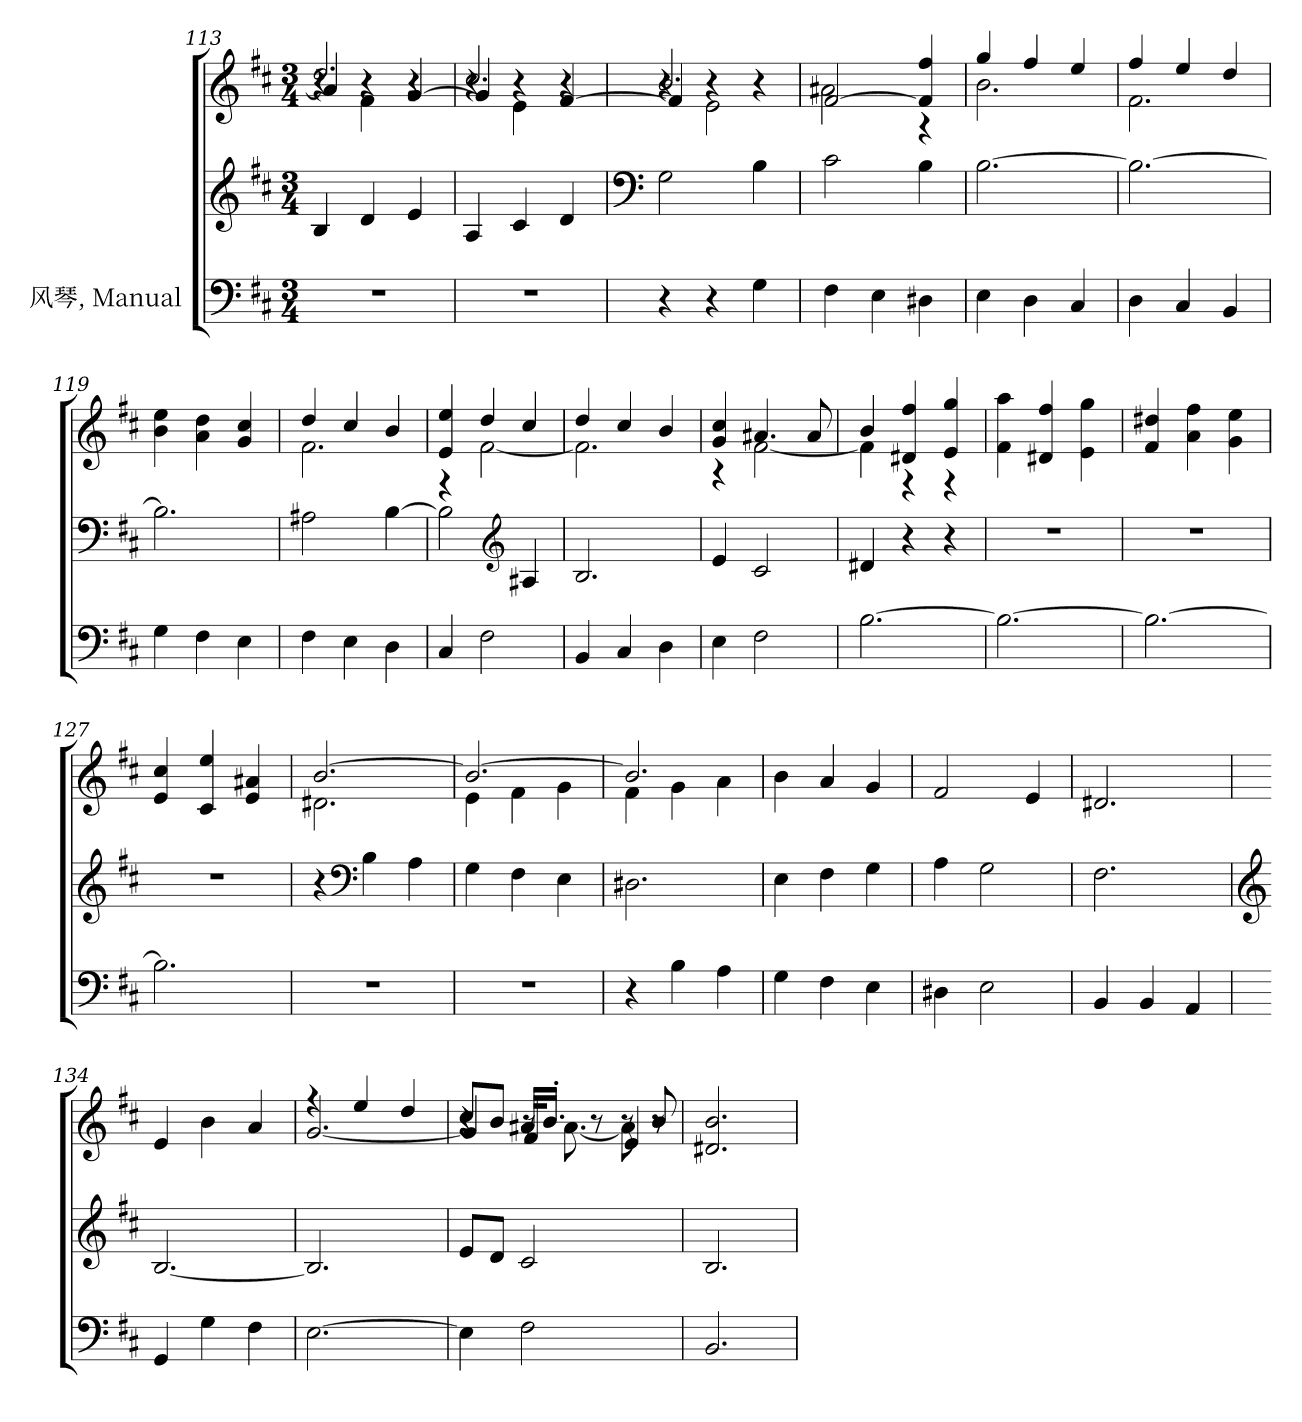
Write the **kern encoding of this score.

**kern	**kern	**kern
*part1	*part1	*part1
*staff3	*staff2	*staff1
*I"风琴, Manual	*	*
*clefF4	*clefG2	*clefG2
*k[f#c#]	*k[f#c#]	*k[f#c#]
*M3/4	*M3/4	*M3/4
=113	=113	=113
*	*	*^
*	*	*	*^
2.r	4B/	2.dd/	4r	4a/]
.	4d/	.	4f#\	4r
.	4e/	.	4r	[4g/
=114	=114	=114	=114	=114
2.r	4A/	2.cc#/	4r	4g/]
.	4c#/	.	4e\	4r
.	4d/	.	4r	[4f#/
!!LO:LB:g=z	!!	!!
=115	=115	=115	=115	=115
*	*clefF4	*	*	*
4r	2G\	2.b/	4r	4f#/]
4r	.	.	2e\	4r
4G\	4B\	.	.	4r
*	*	*	*v	*v
=116	=116	=116	=116
4F#\	2c#\	[2f#/	2a#X\
4E\	.	.	.
4D#X\	4B\	4f#/] 4ff#/	4r
=117	=117	=117	=117
4E\	[2.B\	4gg/	2.b\
4D\	.	4ff#/	.
4C#/	.	4ee/	.
=118	=118	=118	=118
4D\	2.B\_	4ff#/	2.f#\
4C#/	.	4ee/	.
4BB/	.	4dd/	.
*	*	*v	*v
=119	=119	=119
4G\	2.B\]	4b\ 4ee\
4F#\	.	4a\ 4dd\
4E\	.	4g/ 4cc#/
=120	=120	=120
*	*	*^
4F#\	2A#X\	4dd/	2.f#\
4E\	.	4cc#/	.
4D\	[4B\	4b/	.
=121	=121	=121	=121
4C#/	2B\]	4e/ 4ee/	4r
2F#\	.	4dd/	[2f#\
*	*clefG2	*	*
.	4A#X/	4cc#/	.
=122	=122	=122	=122
4BB/	2.B/	4dd/	2.f#\]
4C#/	.	4cc#/	.
4D\	.	4b/	.
=123	=123	=123	=123
4E\	4e/	4g/ 4cc#/	4r
2F#\	2c#/	4.a#X/	[2f#\
.	.	8a#/	.
!!LO:PB:g=z	!!
=124	=124	=124	=124
[2.B\	4d#X/	4b/	4f#\]
.	4r	4d#X/ 4ff#/	4r
.	4r	4e/ 4gg/	4r
*	*	*v	*v
=125	=125	=125
2.B\_	2.r	4f#\ 4aa\
.	.	4d#X/ 4ff#/
.	.	4e\ 4gg\
=126	=126	=126
2.B\_	2.r	4f#/ 4dd#X/
.	.	4a\ 4ff#\
.	.	4g\ 4ee\
=127	=127	=127
2.B\]	2.r	4e/ 4cc#/
.	.	4c#/ 4ee/
.	.	4e/ 4a#X/
=128	=128	=128
*	*	*^
2.r	4r	[2.b/	2.d#X\
*	*clefF4	*	*
.	4B\	.	.
.	4A\	.	.
=129	=129	=129	=129
2.r	4G\	2.b/_	4e\
.	4F#\	.	4f#\
.	4E\	.	4g\
=130	=130	=130	=130
4r	2.D#X\	2.b/]	4f#\
4B\	.	.	4g\
4A\	.	.	4a\
*	*	*v	*v
=131	=131	=131
4G\	4E\	4b\
4F#\	4F#\	4a/
4E\	4G\	4g/
=132	=132	=132
4D#X\	4A\	2f#/
2E\	2G\	.
.	.	4e/
!!LO:LB:g=z
=133	=133	=133
4BB/	2.F#\	2.d#X/
4BB/	.	.
4AA/	.	.
=134	=134	=134
*	*clefG2	*
4GG/	[2.B/	4e/
4G\	.	4b\
4F#\	.	4a/
=135	=135	=135
*	*	*MM125
*	*	*^
[2.E\	2.B/]	4r	[2.g/
.	.	4ee/	.
.	.	4dd/	.
*	*	*v	*v
=136	=136	=136
*	*	*MM120
*	*	*^
*	*	*	*^
4E\]	8e/L	8cc#/L	4r	4g/]
.	8d/J	8b/J	.	.
*	*	*MM95	*	*
2F#\	2c#/	32a#X/KLL	16r	4f#/
.	.	16.b'/JJ	.	.
.	.	.	[8.a#\	.
.	.	8r	.	.
.	.	8r	8a#\]	4e/
.	.	8b/	8r	.
*	*	*v	*v	*v
=137	=137	=137
*	*	*MM60
2.BB/	2.B/	2.d#X/ 2.b/
=	=	=
*-	*-	*-
